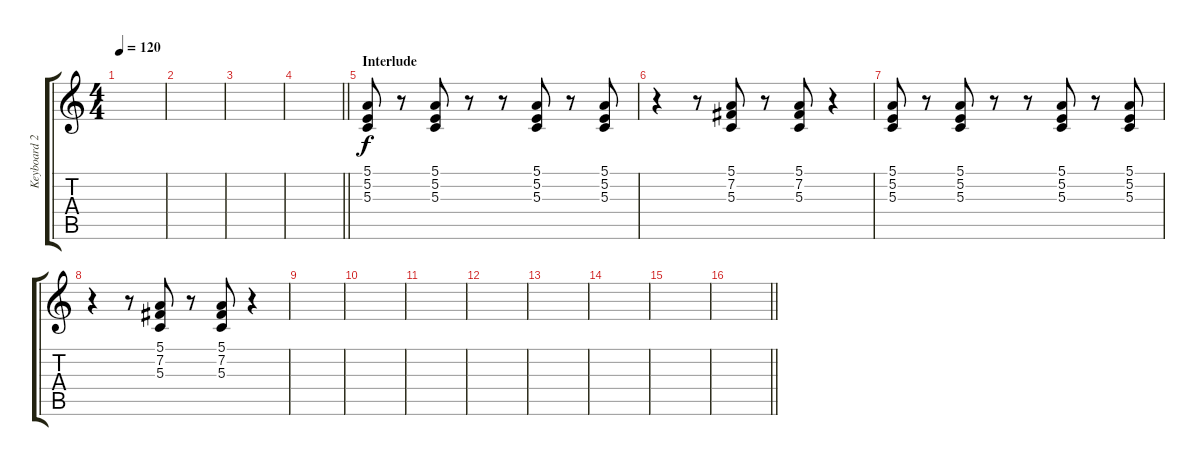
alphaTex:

\track ("Keyboard 2" "Keyboard 2") {instrument electricpiano1}
\staff {score tabs}
\tuning (E4 B3 G3 D3 A2 E2) {hide}
\ts (4 4)
\tempo 120
\clef g2
\ks c
|
|
|
\barLineRight lightlight
|
\section ("" "Interlude")
(5.1 5.2 5.3).8 r.8 (5.1 5.2 5.3).8 r.8 r.8 (5.1 5.2 5.3).8 r.8 (5.1 5.2 5.3).8 |
r.4 r.8 (5.1 7.2 5.3).8 r.8 (5.1 7.2 5.3).8 r.4 |
(5.1 5.2 5.3).8 r.8 (5.1 5.2 5.3).8 r.8 r.8 (5.1 5.2 5.3).8 r.8 (5.1 5.2 5.3).8 |
r.4 r.8 (5.1 7.2 5.3).8 r.8 (5.1 7.2 5.3).8 r.4 |
|
|
|
|
|
|
|
\barLineRight lightlight
